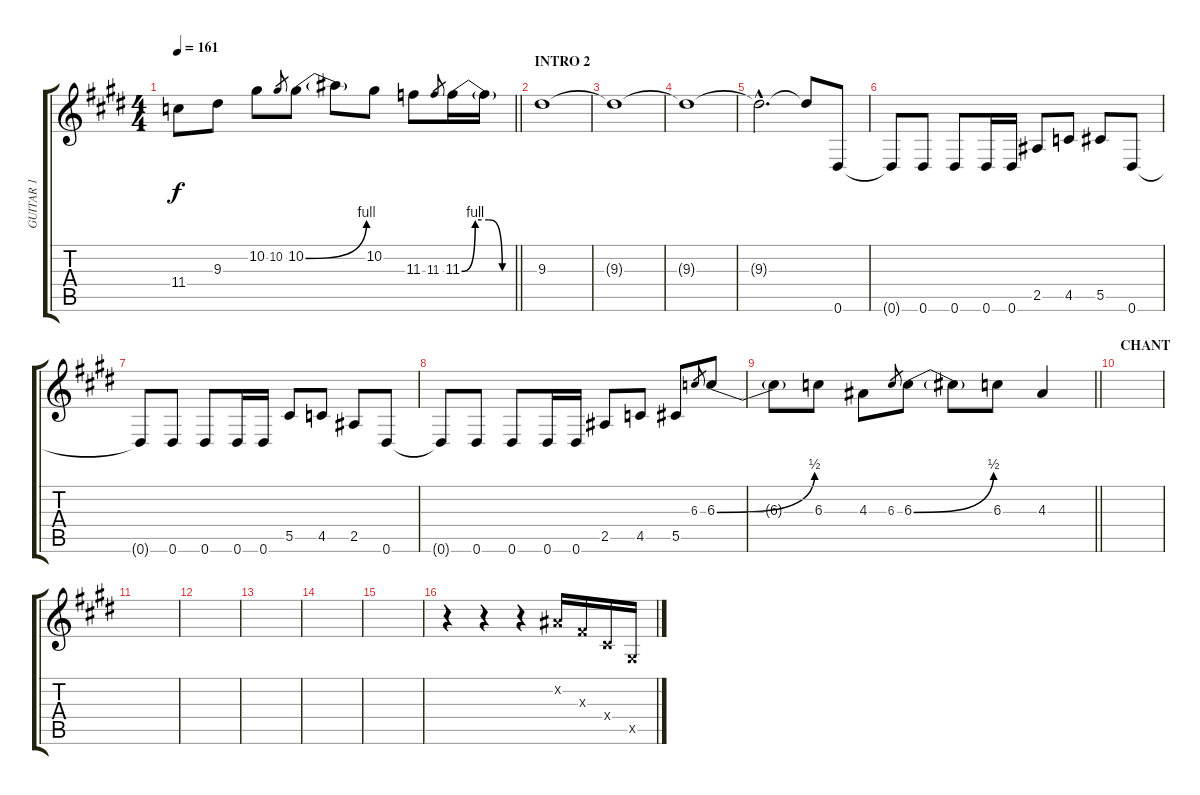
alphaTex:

\track ("GUITAR 1" "GUITAR 1") {instrument distortionguitar}
\staff {score tabs}
\tuning (Eb4 Bb3 Gb3 Db3 Ab2 Eb2) {hide}
\ts (4 4)
\tempo 161
\clef g2
\barLineRight lightlight
\ks e
11.4{t}.8{dy f} 9.3.8 10.2.8 10.2.8{gr} 10.2{be (bend 0 0 60 4)}.8 10.2{t}.8 10.2.8 11.3.8 11.3.8{gr} 11.3{be (custom 0 0 15 4 30 4 45 0 60 0)}.16 11.3{t}.16 |
\section ("" "INTRO 2")
9.3.1 |
9.3{t}.1 |
9.3{t}.1 |
9.3{hac t}.2{d} 9.3{t}.8 0.6.8{volume 10 balance 13 instrument distortionguitar} |
0.6{t}.8 0.6.8 0.6.8 0.6.16 0.6.16 2.5.8 4.5.8 5.5.8 0.6.8 |
0.6{t}.8 0.6.8 0.6.8 0.6.16 0.6.16 5.5.8 4.5.8 2.5.8 0.6.8 |
0.6{t}.8 0.6.8 0.6.8 0.6.16 0.6.16 2.5.8 4.5.8 5.5.8 6.3.8{gr} 6.3{be (bend 0 0 60 2)}.8 |
\barLineRight lightlight
6.3{t}.8 6.3.8 4.3.8 6.3.8{gr} 6.3{be (bend 0 0 60 2)}.8 6.3{t}.8 6.3.8 4.3.4 |
\section ("" "CHANT")
|
|
|
|
|
|
r.4 r.4 r.4 0.2{x}.16 0.3{x}.16 0.4{x}.16 0.5{x}.16
